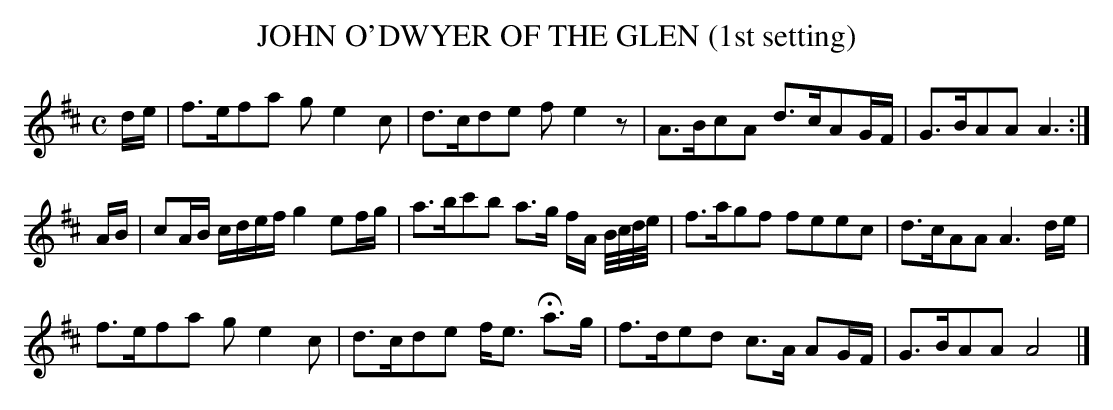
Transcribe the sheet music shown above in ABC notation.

X:1
T:JOHN O'DWYER OF THE GLEN (1st setting)
Y:"slow with expression"
M:C
L:1/8
K:D
d/e/|f>efa ge2c|d>cde fe2z|A>BcA d>cAG/F/|G>BAA A3:|
A/B/|cA/B/ c/d/e/f/ g2 ef/g/|a>bc'b a>g f/A/ B//c//d//e//|\
f>agf feec|d>cAA A3d/e/|
f>efa ge2c|d>cde f<e Ha>g|f>ded c>A AG/F/|G>BAA A4|]
